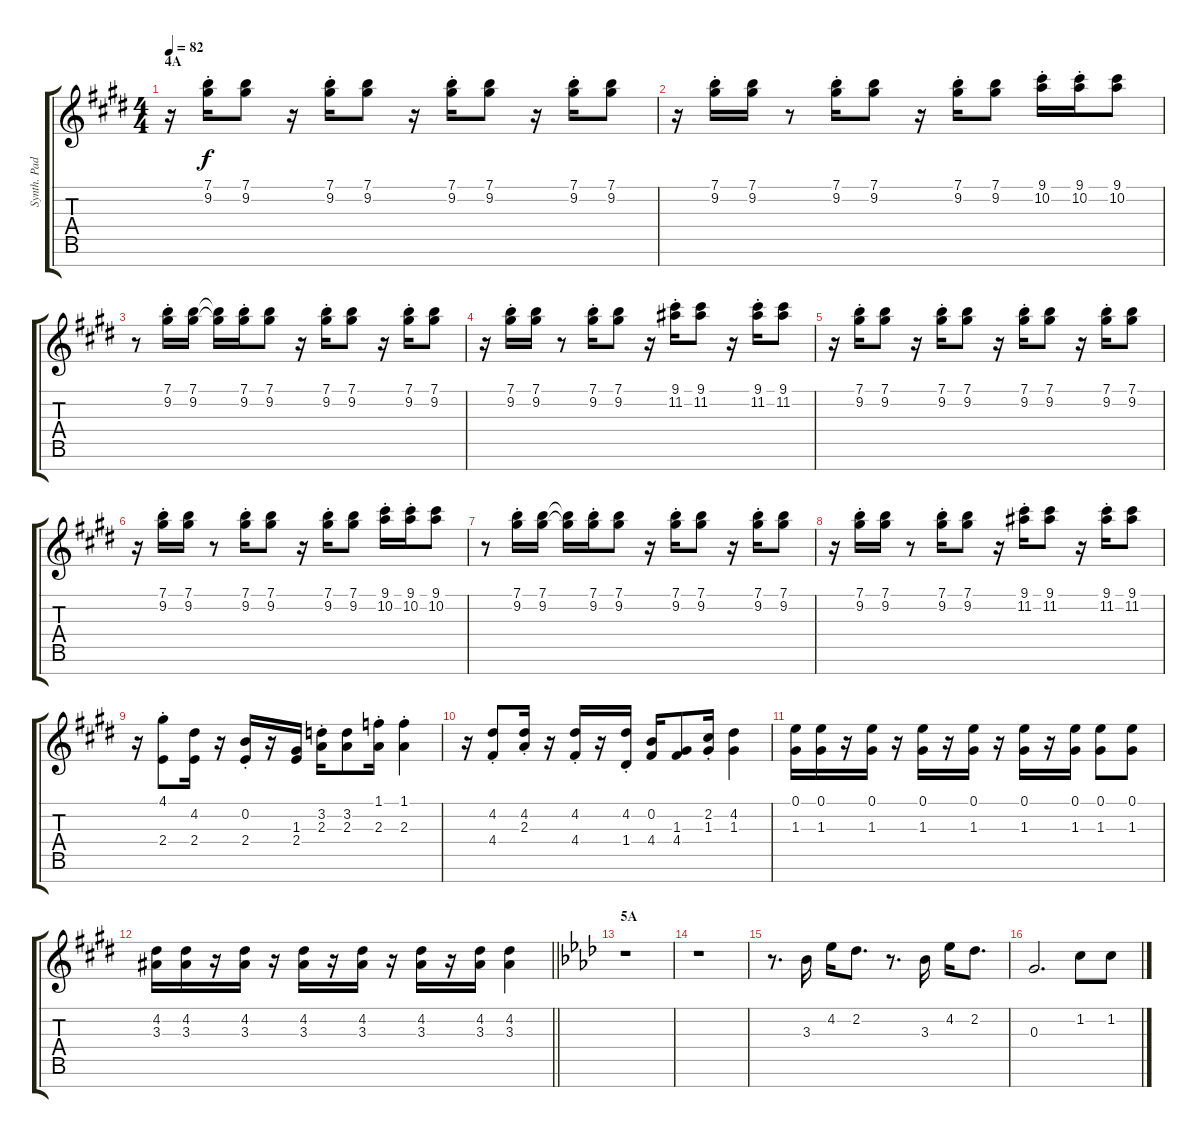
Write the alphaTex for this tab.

\track ("Synth. Pad II" "Synth. Pad") {instrument lead1square}
\staff {score tabs}
\tuning (E5 B4 G4 D4 A3 E3 B2) {hide}
\ts (4 4)
\section ("" "4A")
\tempo 82
\clef g2
\ks e
r.16{dy f volume 10} (7.1{st} 9.2{st}).16 (7.1 9.2).8 r.16 (7.1{st} 9.2{st}).16 (7.1 9.2).8 r.16 (7.1{st} 9.2{st}).16 (7.1 9.2).8 r.16 (7.1{st} 9.2{st}).16 (7.1 9.2).8 |
r.16 (7.1{st} 9.2{st}).16 (7.1 9.2).16 r.8 (7.1{st} 9.2{st}).16 (7.1 9.2).8 r.16 (7.1{st} 9.2{st}).16 (7.1 9.2).8 (9.1{st} 10.2{st}).16 (9.1{st} 10.2{st}).16 (9.1 10.2).8 |
r.8 (7.1{st} 9.2{st}).16 (7.1 9.2).16 (7.1{t} 9.2{t}).16 (7.1{st} 9.2{st}).16 (7.1 9.2).8 r.16 (7.1{st} 9.2{st}).16 (7.1 9.2).8 r.16 (7.1{st} 9.2{st}).16 (7.1 9.2).8 |
r.16 (7.1{st} 9.2{st}).16 (7.1 9.2).16 r.8 (7.1{st} 9.2{st}).16 (7.1 9.2).8 r.16 (9.1{st} 11.2{st}).16 (9.1 11.2).8 r.16 (9.1{st} 11.2{st}).16 (9.1 11.2).8 |
r.16 (7.1{st} 9.2{st}).16 (7.1 9.2).8 r.16 (7.1{st} 9.2{st}).16 (7.1 9.2).8 r.16 (7.1{st} 9.2{st}).16 (7.1 9.2).8 r.16 (7.1{st} 9.2{st}).16 (7.1 9.2).8 |
r.16 (7.1{st} 9.2{st}).16 (7.1 9.2).16 r.8 (7.1{st} 9.2{st}).16 (7.1 9.2).8 r.16 (7.1{st} 9.2{st}).16 (7.1 9.2).8 (9.1{st} 10.2{st}).16 (9.1{st} 10.2{st}).16 (9.1 10.2).8 |
r.8 (7.1{st} 9.2{st}).16 (7.1 9.2).16 (7.1{t} 9.2{t}).16 (7.1{st} 9.2{st}).16 (7.1 9.2).8 r.16 (7.1{st} 9.2{st}).16 (7.1 9.2).8 r.16 (7.1{st} 9.2{st}).16 (7.1 9.2).8 |
r.16 (7.1{st} 9.2{st}).16 (7.1 9.2).16 r.8 (7.1{st} 9.2{st}).16 (7.1 9.2).8 r.16 (9.1{st} 11.2{st}).16 (9.1 11.2).8 r.16 (9.1{st} 11.2{st}).16 (9.1 11.2).8 |
r.16 (4.1{st} 2.4{st}).8 (4.2 2.4).16 r.16 (0.2 2.4{st}).16 r.16 (1.3 2.4).16 (3.2{st} 2.3{st}).16 (3.2 2.3).8 (1.1{st} 2.3{st}).16 (1.1{st} 2.3{st}).4 |
r.16 (4.2{st} 4.4{st}).8 (4.2 2.3{st}).16 r.16 (4.2 4.4{st}).16 r.16 (4.2 1.4{st}).16 (0.2 4.4).16 (1.3 4.4).8 (2.2 1.3{st}).16 (4.2 1.3).4 |
(0.1 1.3).16 (0.1 1.3).16 r.16 (0.1 1.3).16 r.16 (0.1 1.3).16 r.16 (0.1 1.3).16 r.16 (0.1 1.3).16 r.16 (0.1 1.3).16 (0.1 1.3).8 (0.1 1.3).8 |
\barLineRight lightlight
(4.2 3.3).16 (4.2 3.3).16 r.16 (4.2 3.3).16 r.16 (4.2 3.3).16 r.16 (4.2 3.3).16 r.16 (4.2 3.3).16 r.16 (4.2 3.3).16 (4.2 3.3).4 |
\section ("" "5A")
\ks ab
r.1 |
r.1 |
r.8{d} 3.3.16 4.2.16 2.2.8{d} r.8{d} 3.3.16 4.2.16 2.2.8{d} |
0.3.2{d} 1.2.8 1.2.8
